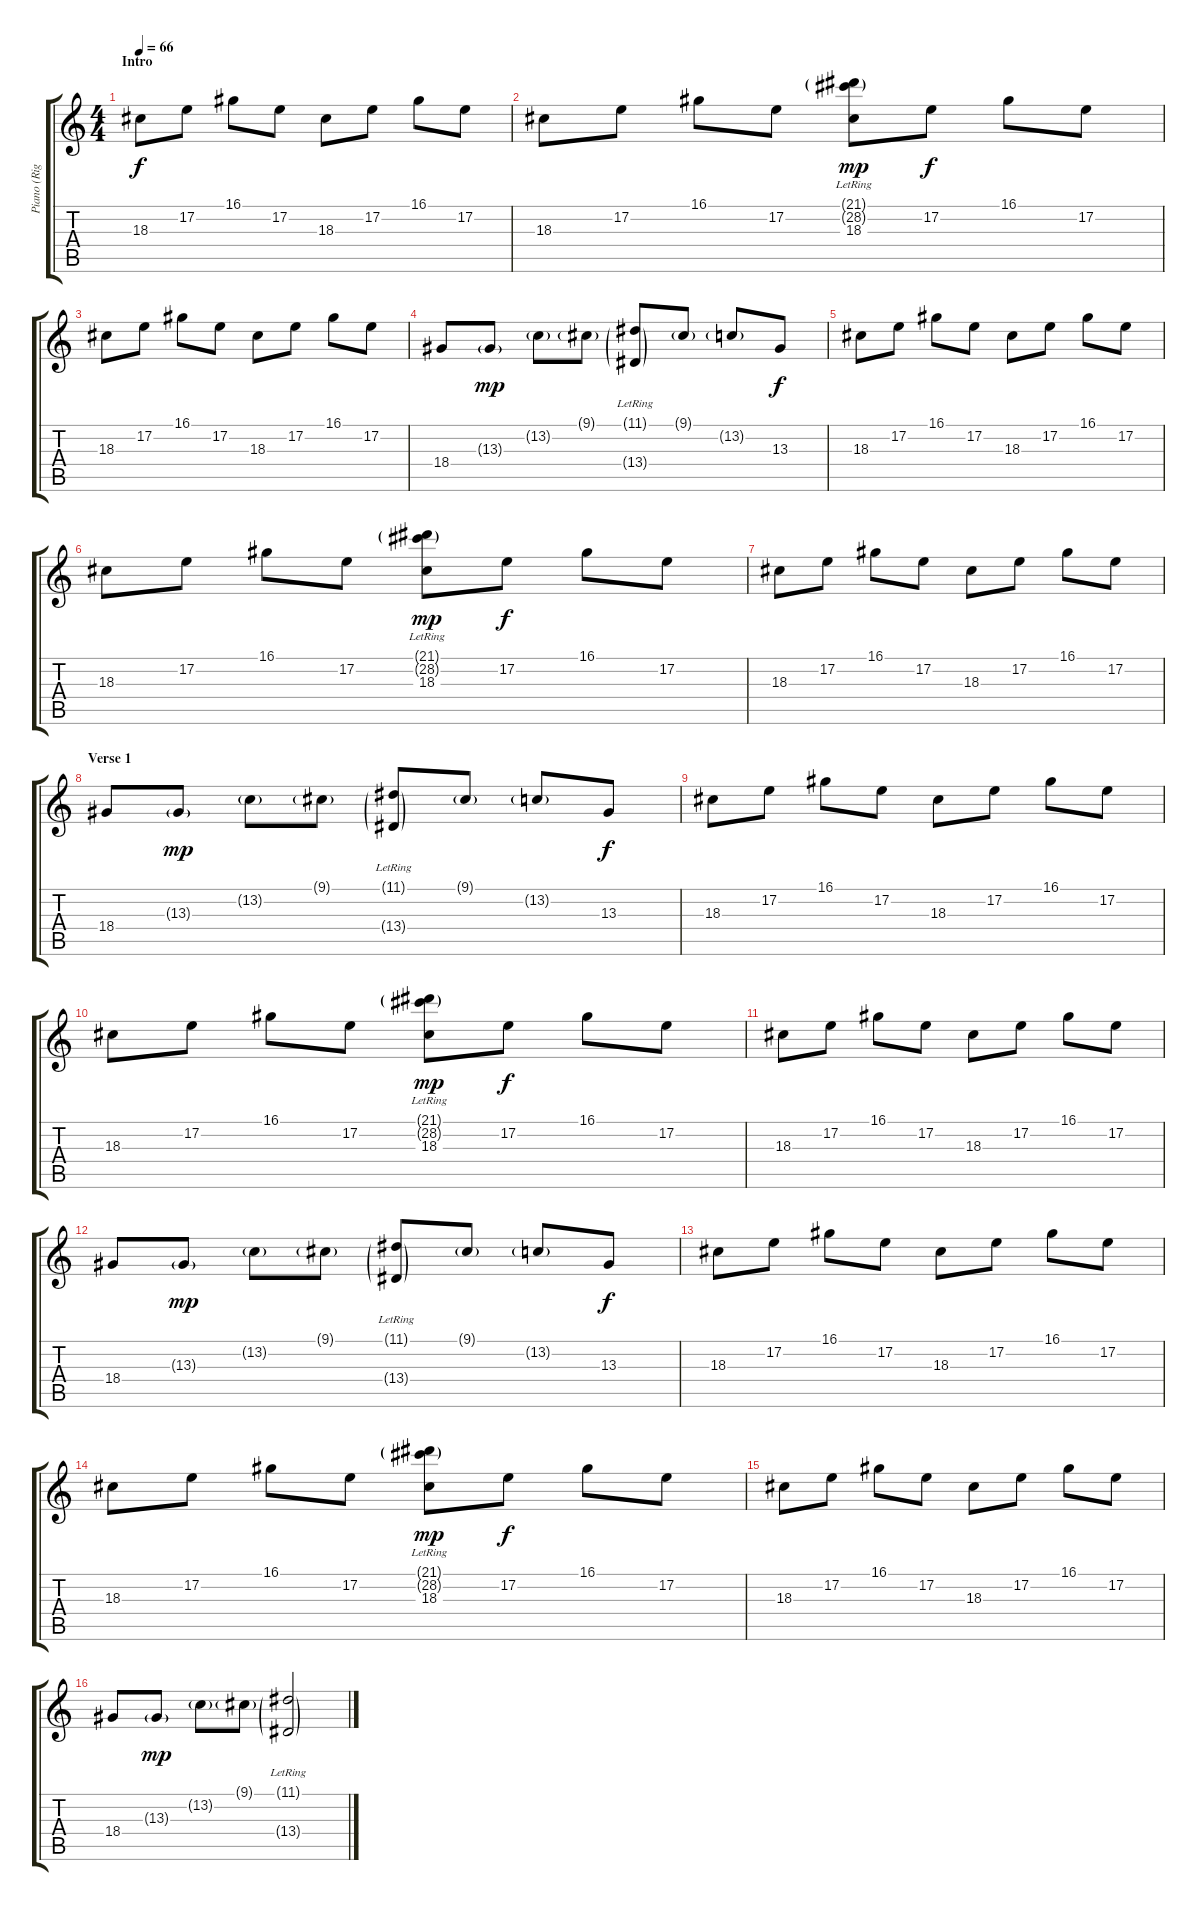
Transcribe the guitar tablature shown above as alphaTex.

\track ("Piano (Right Hand)" "Piano (Rig") {instrument acousticgrandpiano}
\staff {score tabs}
\tuning (E4 B3 G3 D3 A2 E2) {hide}
\ts (4 4)
\section ("" "Intro")
\tempo 66
\clef g2
\ks c
18.3.8{dy f instrument acousticgrandpiano} 17.2.8 16.1.8 17.2.8 18.3.8 17.2.8 16.1.8 17.2.8 |
18.3.8 17.2.8 16.1.8 17.2.8 (21.1{g lr} 28.2{g lr} 18.3).8{dy mp} 17.2.8{dy f} 16.1.8 17.2.8 |
18.3.8 17.2.8 16.1.8 17.2.8 18.3.8 17.2.8 16.1.8 17.2.8 |
18.4.8 13.3{g}.8{dy mp} 13.2{g}.8 9.1{g}.8 (11.1{g} 13.4{g lr}).8 9.1{g}.8 13.2{g}.8 13.3.8{dy f} |
18.3.8 17.2.8 16.1.8 17.2.8 18.3.8 17.2.8 16.1.8 17.2.8 |
18.3.8 17.2.8 16.1.8 17.2.8 (21.1{g lr} 28.2{g lr} 18.3).8{dy mp} 17.2.8{dy f} 16.1.8 17.2.8 |
18.3.8 17.2.8 16.1.8 17.2.8 18.3.8 17.2.8 16.1.8 17.2.8 |
\section ("" "Verse 1")
18.4.8 13.3{g}.8{dy mp} 13.2{g}.8 9.1{g}.8 (11.1{g} 13.4{g lr}).8 9.1{g}.8 13.2{g}.8 13.3.8{dy f} |
18.3.8 17.2.8 16.1.8 17.2.8 18.3.8 17.2.8 16.1.8 17.2.8 |
18.3.8 17.2.8 16.1.8 17.2.8 (21.1{g lr} 28.2{g lr} 18.3).8{dy mp} 17.2.8{dy f} 16.1.8 17.2.8 |
18.3.8 17.2.8 16.1.8 17.2.8 18.3.8 17.2.8 16.1.8 17.2.8 |
18.4.8 13.3{g}.8{dy mp} 13.2{g}.8 9.1{g}.8 (11.1{g} 13.4{g lr}).8 9.1{g}.8 13.2{g}.8 13.3.8{dy f} |
18.3.8 17.2.8 16.1.8 17.2.8 18.3.8 17.2.8 16.1.8 17.2.8 |
18.3.8 17.2.8 16.1.8 17.2.8 (21.1{g lr} 28.2{g lr} 18.3).8{dy mp} 17.2.8{dy f} 16.1.8 17.2.8 |
18.3.8 17.2.8 16.1.8 17.2.8 18.3.8 17.2.8 16.1.8 17.2.8 |
18.4.8 13.3{g}.8{dy mp} 13.2{g}.8 9.1{g}.8 (11.1{g} 13.4{g lr}).2
